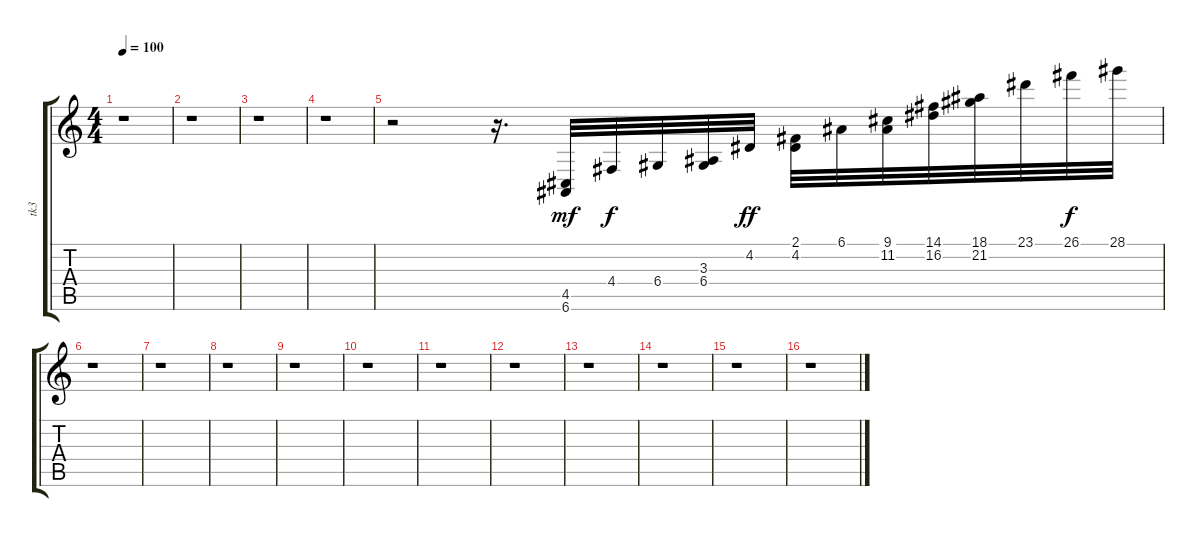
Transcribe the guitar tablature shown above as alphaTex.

\track ("tk3" "tk3") {instrument acousticgrandpiano}
\staff {score tabs}
\tuning (E4 B3 G3 D3 A2 E2) {hide}
\ts (4 4)
\tempo 100
\clef g2
\ks c
r.1{dy f} |
r.1 |
r.1 |
r.1 |
r.2 r.16{d} (4.5 6.6).32{dy mf} 4.4.32{dy f} 6.4.32 (3.3 6.4).32 4.2.32{dy ff} (2.1 4.2).32 6.1.32 (9.1 11.2).32 (14.1 16.2).32 (18.1 21.2).32 23.1.32 26.1.32{dy f} 28.1.32 |
r.1 |
r.1 |
r.1 |
r.1 |
r.1 |
r.1 |
r.1 |
r.1 |
r.1 |
r.1 |
r.1
